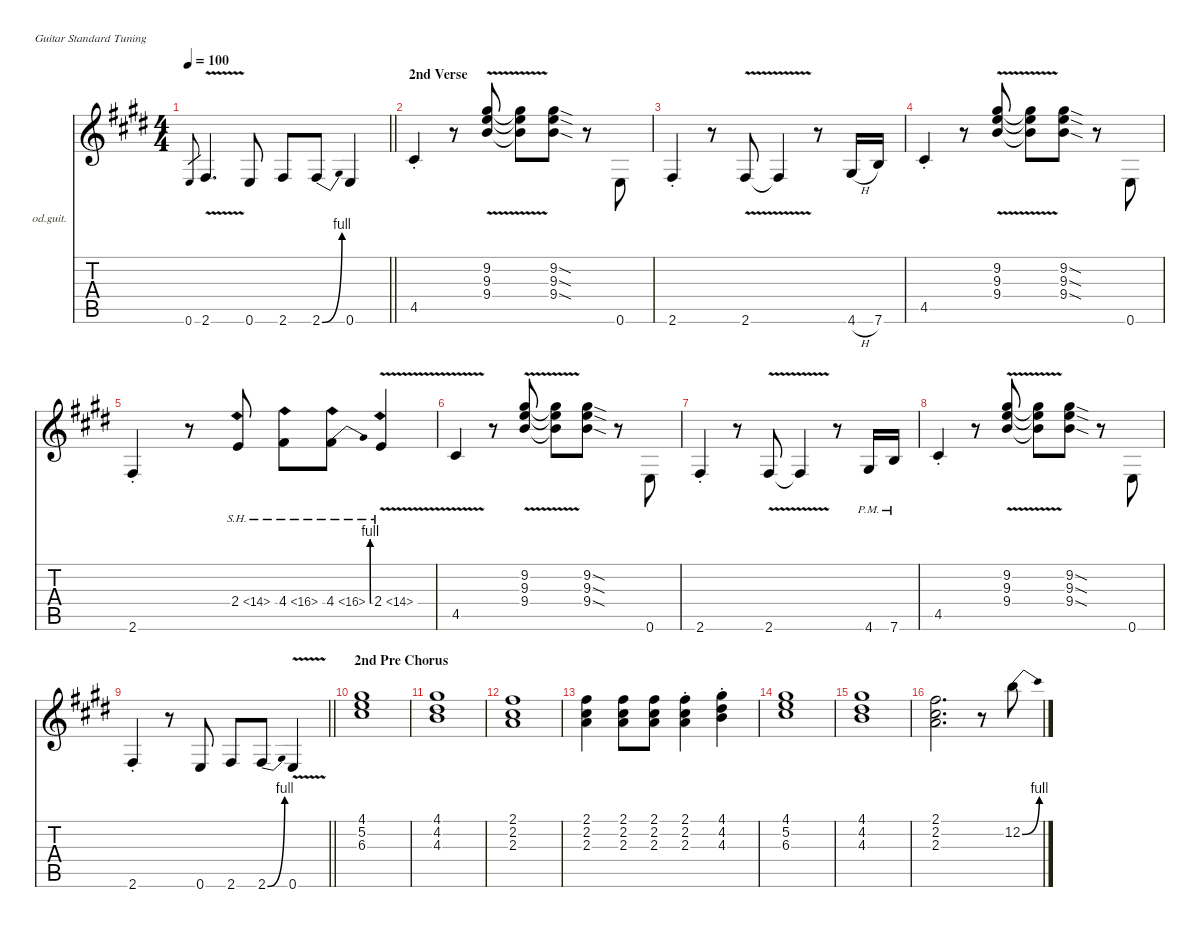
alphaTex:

\defaultSystemsLayout 4
\hideDynamics
\bracketExtendMode nobrackets
\firstSystemTrackNameOrientation horizontal
\otherSystemsTrackNameOrientation horizontal
\track ("Rhythm Guitar" "od.guit.") {instrument overdrivenguitar}
\staff {score tabs}
\tuning (E4 B3 G3 D3 A2 E2)
\ts (4 4)
\tempo 100
\clef g2
\barLineRight lightlight
\ks c#minor
0.6{acc forcenatural}.8{gr dy mf beam Up} 2.6{v acc #}.4{d dy f beam Up} 0.6{acc forcenatural}.8{beam Up} 2.6{acc #}.8{beam Up} 2.6{be (bend 0 0 30 4) acc #}.8{beam Up} 0.6{acc forcenatural}.4{beam Up} |
\section ("" "2nd Verse")
4.5{st acc #}.4{beam Up} r.8{beam Up} (9.2{v acc #} 9.3{v acc forcenatural} 9.4{v acc forcenatural}).8{beam Down} (9.2{v t acc #} 9.3{v t acc forcenatural} 9.4{v t acc forcenatural}).8{beam Down} (9.2{sod acc #} 9.3{sod acc forcenatural} 9.4{sod acc forcenatural}).8{beam Down} r.8{beam Down} 0.6{acc forcenatural}.8{beam Up} |
2.6{st acc #}.4{beam Up} r.8{beam Up} 2.6{v acc #}.8{beam Up} 2.6{v t acc #}.4{beam Up} r.8{beam Up} 4.6{h acc #}.16{beam Up} 7.6{acc forcenatural}.16{beam Up} |
4.5{st acc #}.4{beam Up} r.8{beam Up} (9.2{v acc #} 9.3{v acc forcenatural} 9.4{v acc forcenatural}).8{beam Down} (9.2{v t acc #} 9.3{v t acc forcenatural} 9.4{v t acc forcenatural}).8{beam Down} (9.2{sod acc #} 9.3{sod acc forcenatural} 9.4{sod acc forcenatural}).8{beam Down} r.8{beam Down} 0.6{acc forcenatural}.8{beam Up} |
2.6{st acc #}.4{beam Up} r.8{beam Up} 2.4{sh 12 acc forcenatural}.8{beam Up} 4.4{sh 12 acc #}.8{beam Down} 4.4{be (bend 0 0 30 4) sh 12 acc #}.8{beam Down} 2.4{sh 12 v acc forcenatural}.4{beam Up} |
4.5{v acc #}.4{beam Up} r.8{beam Up} (9.2{v acc #} 9.3{v acc forcenatural} 9.4{v acc forcenatural}).8{beam Down} (9.2{v t acc #} 9.3{v t acc forcenatural} 9.4{v t acc forcenatural}).8{beam Down} (9.2{sod acc #} 9.3{sod acc forcenatural} 9.4{sod acc forcenatural}).8{beam Down} r.8{beam Down} 0.6{acc forcenatural}.8{beam Up} |
2.6{st acc #}.4{beam Up} r.8{beam Up} 2.6{v acc #}.8{beam Up} 2.6{v t acc #}.4{beam Up} r.8{beam Up} 4.6{pm acc #}.16{beam Up} 7.6{pm acc forcenatural}.16{beam Up} |
4.5{st acc #}.4{beam Up} r.8{beam Up} (9.2{v acc #} 9.3{v acc forcenatural} 9.4{v acc forcenatural}).8{beam Down} (9.2{v t acc #} 9.3{v t acc forcenatural} 9.4{v t acc forcenatural}).8{beam Down} (9.2{sod acc #} 9.3{sod acc forcenatural} 9.4{sod acc forcenatural}).8{beam Down} r.8{beam Down} 0.6{acc forcenatural}.8{beam Up} |
\barLineRight lightlight
2.6{st acc #}.4{beam Up} r.8{beam Up} 0.6{acc forcenatural}.8{beam Up} 2.6{acc #}.8{beam Up} 2.6{be (bend 0 0 30 4) acc #}.8{beam Up} 0.6{v acc forcenatural}.4{beam Up} |
\section ("" "2nd Pre Chorus")
(4.1{acc #} 5.2{acc forcenatural} 6.3{acc #}).1{beam Down} |
(4.1{acc #} 4.2{acc #} 4.3{acc forcenatural}).1{beam Down} |
(2.1{acc #} 2.2{acc #} 2.3{acc forcenatural}).1{beam Down} |
(2.1{acc #} 2.2{acc #} 2.3{acc forcenatural}).4{beam Down} (2.1{acc #} 2.2{acc #} 2.3{acc forcenatural}).8{beam Down} (2.1{acc #} 2.2{acc #} 2.3{acc forcenatural}).8{beam Down} (2.1{st acc #} 2.2{st acc #} 2.3{st acc forcenatural}).4{beam Down} (4.1{st acc #} 4.2{st acc #} 4.3{st acc forcenatural}).4{beam Down} |
(4.1{acc #} 5.2{acc forcenatural} 6.3{acc #}).1{beam Down} |
(4.1{acc #} 4.2{acc #} 4.3{acc forcenatural}).1{beam Down} |
(2.1{acc #} 2.2{acc #} 2.3{acc forcenatural}).2{d beam Down} r.8{beam Down} 12.2{be (bend 0 0 60 4) acc forcenatural}.8{beam Down}
